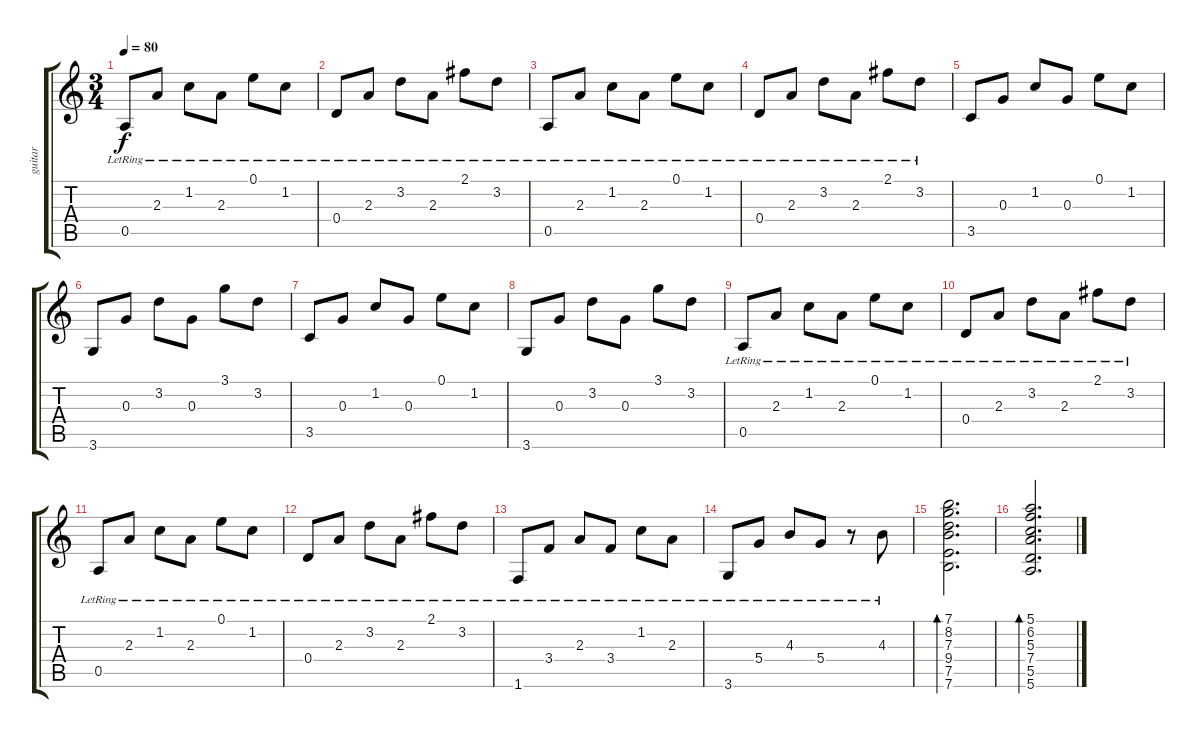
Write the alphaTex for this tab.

\track ("guitar" "guitar") {instrument electricguitarclean}
\staff {score tabs}
\tuning (E4 B3 G3 D3 A2 E2) {hide}
\ts (3 4)
\tempo 80
\clef g2
\ks c
0.5{lr}.8{dy f volume 12} 2.3{lr}.8 1.2{lr}.8 2.3{lr}.8 0.1{lr}.8 1.2{lr}.8 |
0.4{lr}.8 2.3{lr}.8 3.2{lr}.8 2.3{lr}.8 2.1{lr}.8 3.2{lr}.8 |
0.5{lr}.8{volume 12} 2.3{lr}.8 1.2{lr}.8 2.3{lr}.8 0.1{lr}.8 1.2{lr}.8 |
0.4{lr}.8 2.3{lr}.8 3.2{lr}.8 2.3{lr}.8 2.1{lr}.8 3.2{lr}.8 |
3.5.8 0.3.8 1.2.8 0.3.8 0.1.8 1.2.8 |
3.6.8 0.3.8 3.2.8 0.3.8 3.1.8 3.2.8 |
3.5.8 0.3.8 1.2.8 0.3.8 0.1.8 1.2.8 |
3.6.8 0.3.8 3.2.8 0.3.8 3.1.8 3.2.8 |
0.5{lr}.8{volume 12} 2.3{lr}.8 1.2{lr}.8 2.3{lr}.8 0.1{lr}.8 1.2{lr}.8 |
0.4{lr}.8 2.3{lr}.8 3.2{lr}.8 2.3{lr}.8 2.1{lr}.8 3.2{lr}.8 |
0.5{lr}.8{volume 12} 2.3{lr}.8 1.2{lr}.8 2.3{lr}.8 0.1{lr}.8 1.2{lr}.8 |
0.4{lr}.8 2.3{lr}.8 3.2{lr}.8 2.3{lr}.8 2.1{lr}.8 3.2{lr}.8 |
1.6{lr}.8 3.4{lr}.8 2.3{lr}.8 3.4{lr}.8 1.2{lr}.8 2.3{lr}.8 |
3.6{lr}.8 5.4{lr}.8 4.3{lr}.8 5.4{lr}.8 r.8 4.3{lr}.8 |
(7.1 8.2 7.3 9.4 7.5 7.6).2{d bd 240} |
(5.1 6.2 5.3 7.4 5.5 5.6).2{d bd 240}
